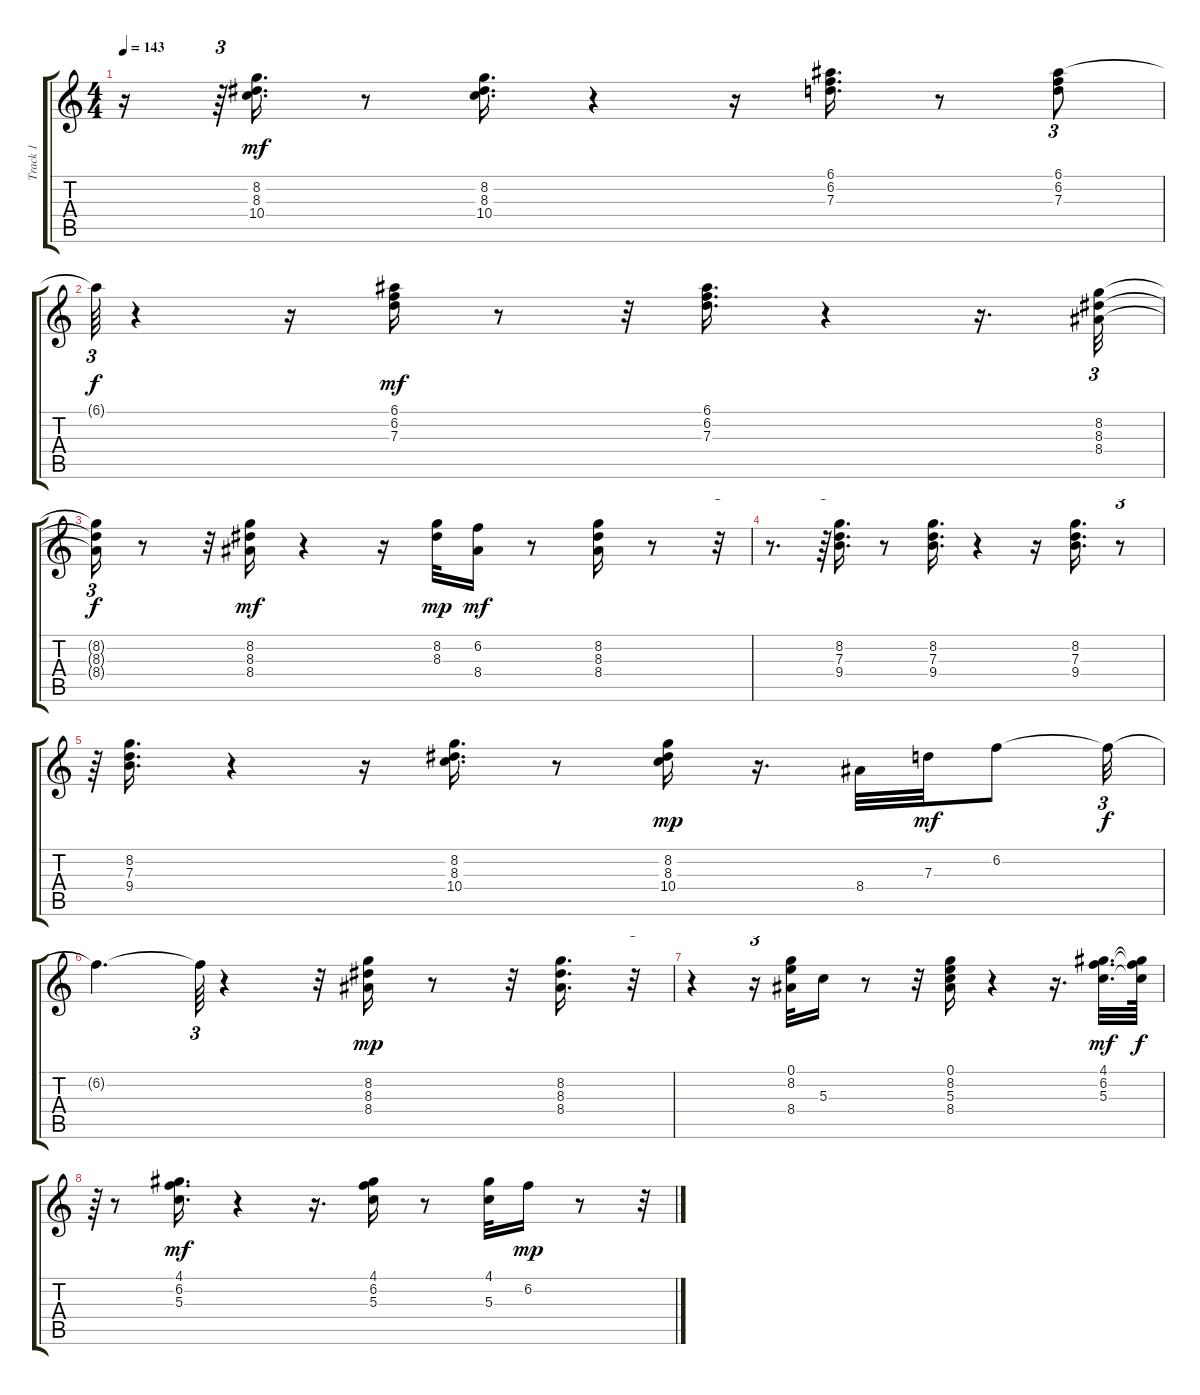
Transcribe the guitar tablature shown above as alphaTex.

\track ("Track 1" "Track 1") {instrument acousticguitarnylon}
\staff {score tabs}
\tuning (E4 B3 G3 D3 A2 E2) {hide}
\ts (4 4)
\tempo 143
\clef g2
\ks c
r.16{dy mp} r.64{tu (3 2)} (8.2 8.3 10.4).16{d dy mf} r.8 (8.2 8.3 10.4).16{d} r.4 r.16 (6.1 6.2 7.3).16{d} r.8 (6.1 6.2 7.3).8{tu (3 2)} |
6.1{t}.64{tu (3 2) dy f} r.4 r.16 (6.1 6.2 7.3).16{dy mf} r.8 r.32 (6.1 6.2 7.3).16{d} r.4 r.16{d} (8.2 8.3 8.4).32{tu (3 2)} |
(8.2{t} 8.3{t} 8.4{t}).16{tu (3 2) dy f} r.8 r.32 (8.2 8.3 8.4).16{dy mf} r.4 r.16 (8.2 8.3).32{dy mp} (6.2 8.4).16{dy mf} r.8 (8.2 8.3 8.4).16 r.8 r.32{tu (3 2)} |
r.8{d} r.64{tu (3 2)} (8.2 7.3 9.4).16{d} r.8 (8.2 7.3 9.4).16{d} r.4 r.16 (8.2 7.3 9.4).16{d} r.8{tu (3 2)} |
r.64{tu (3 2)} (8.2 7.3 9.4).16{d} r.4 r.16 (8.2 8.3 10.4).16{d} r.8 (8.2 8.3 10.4).16{dy mp} r.16{d} 8.4.32 7.3.32{dy mf} 6.2.8 6.2{t}.32{tu (3 2) dy f} |
6.2{t}.4{d} 6.2{t}.64{tu (3 2)} r.4 r.32 (8.2 8.3 8.4).16{dy mp} r.8 r.32 (8.2 8.3 8.4).16{d} r.32{tu (3 2)} |
r.4 r.16{tu (3 2)} (0.1 8.2 8.4).32 5.3.16 r.8 r.32 (0.1 8.2 5.3 8.4).16 r.4 r.16{d} (4.1 6.2 5.3).32{d dy mf} (4.1{t} 6.2{t} 5.3{t}).64{dy f} |
r.64{tu (3 2)} r.8 (4.1 6.2 5.3).16{d dy mf} r.4 r.16{d} (4.1 6.2 5.3).16 r.8 (4.1 5.3).32 6.2.16{dy mp} r.8 r.32{tu (3 2)}
